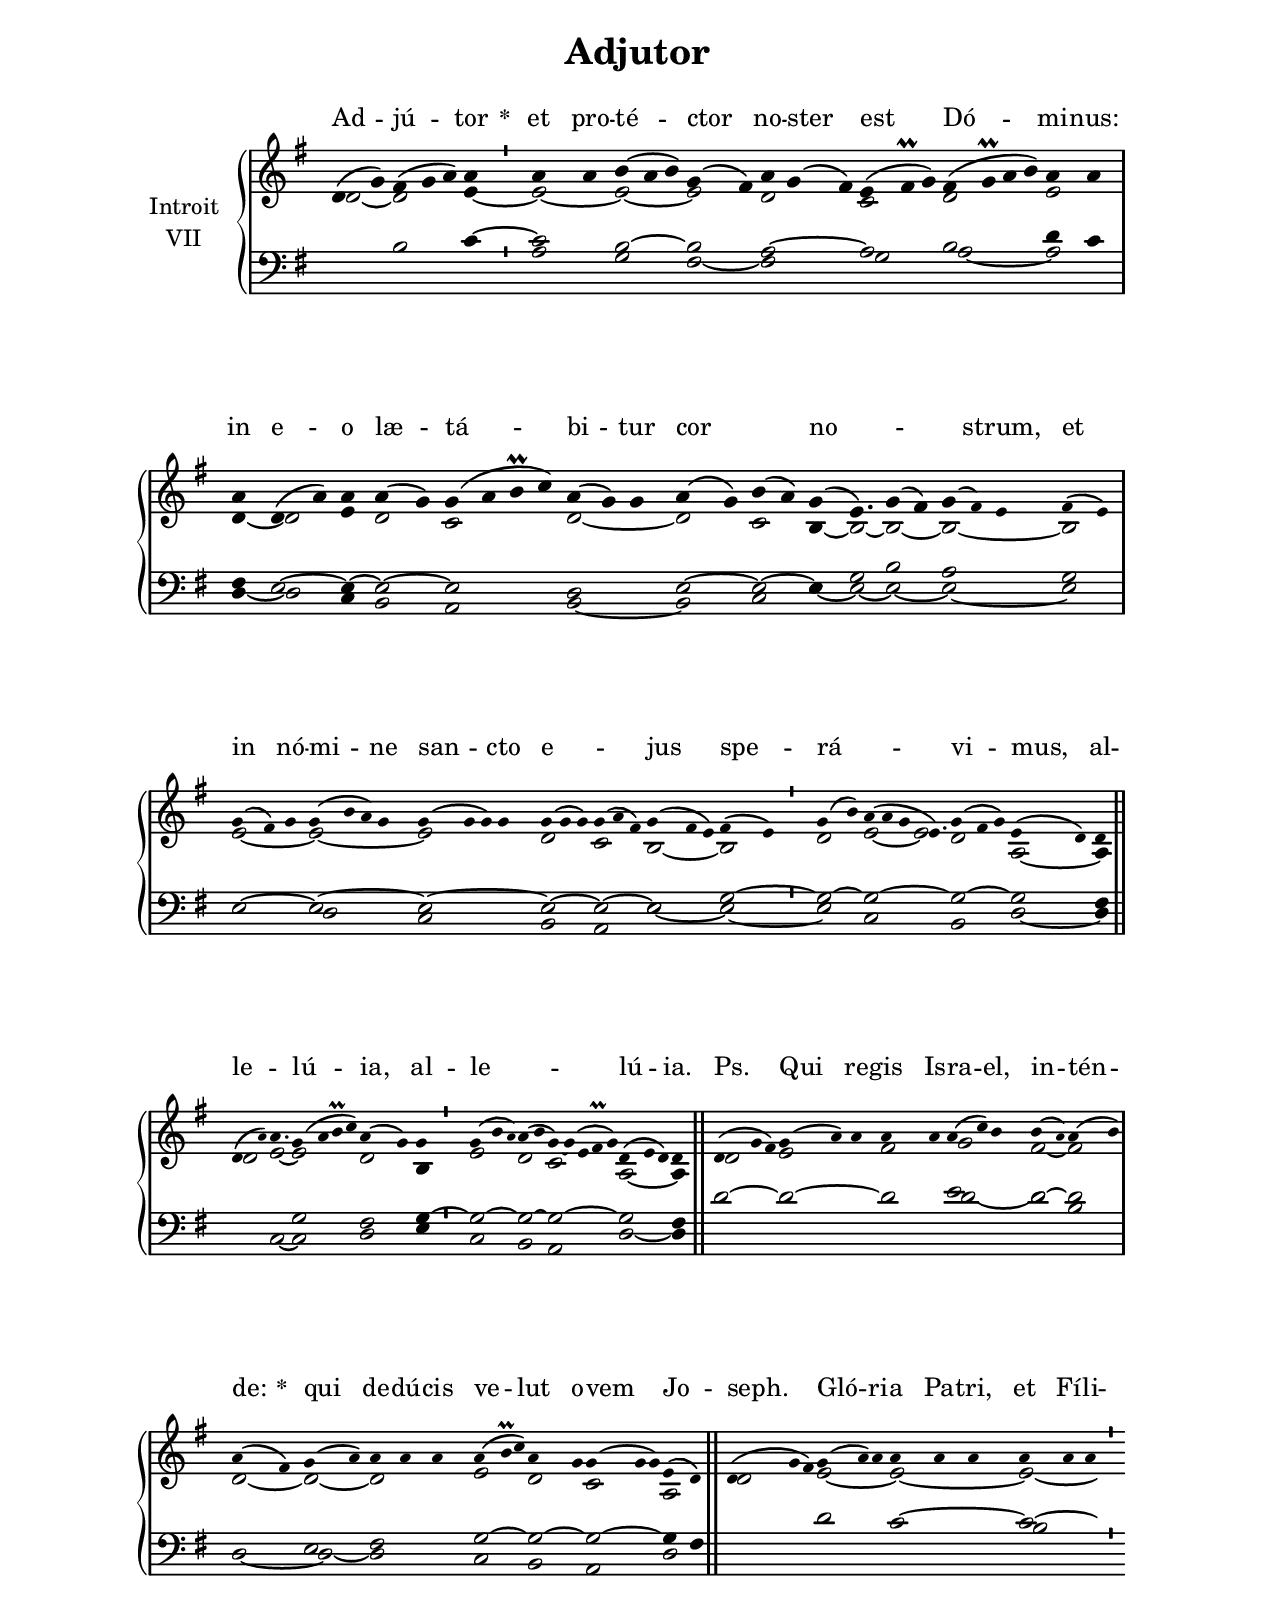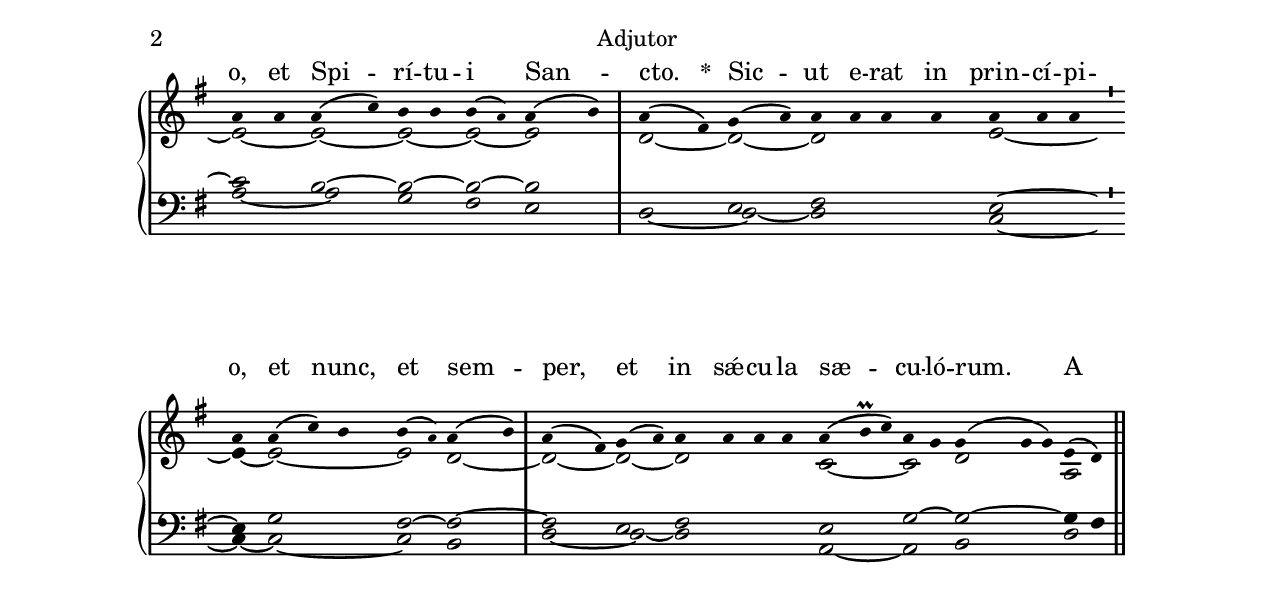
\version "2.18"
\include "gregorian.ly"
\include "noh2.ily"


%Page reference: page iii.162
%(volume.page)

global = {
 \key d \mixolydian
 \cadenzaOn 
}

\header {
  title = \markup \center-column {"Adjutor" \vspace #1 }
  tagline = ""
  composer = ""
}

\paper {
 #(include-special-characters)
  oddHeaderMarkup = \markup \fill-line {
    \line {}
    \center-column {
      \on-the-fly #first-page     " "
      \on-the-fly #not-first-page "Adjutor"
    }
    \line { \on-the-fly #print-page-number-check-first \fromproperty #'page:page-number-string }
  }
  evenHeaderMarkup = \markup \fill-line {
    \line { \on-the-fly #print-page-number-check-first \fromproperty #'page:page-number-string }
    \center-column { "Adjutor" }
    \line {}
  }
}

chantText = \lyricmode {
Ad -- jú -- tor 
\set stanza = " * " et pro -- té -- ctor no -- ster est Dó -- mi -- nus: 
in e -- o læ -- tá -- bi -- tur cor _ no -- _ _ strum, 
et in nó -- mi -- ne san -- cto e -- _ jus spe -- rá -- _ vi -- mus, 
al -- le -- _ lú -- ia, al -- le -- _ lú -- ia. Ps. 
Qui re -- gis Is -- ra -- el, in -- tén -- de: 
\set stanza = " * " 
qui de -- dú -- cis ve -- lut o -- vem Jo -- seph. 
Gló -- ri -- a Pa -- tri, et Fí -- li -- o, et Spi -- rí -- tu -- i San -- cto. 
\set stanza = " * " 
Sic -- ut e -- rat in prin -- cí -- pi -- o, et nunc, et sem -- per, 
et in sǽ -- cu -- la sæ -- cu -- ló -- rum. A -- men. }

chantMusic = {
\tieDown   d'4 ( g'4) fis'4 ( g'4 a'4) a'4 \divisioMinima
 a'4 a'4 b'4 ( a'4 b'4) g'4 ( fis'4) a'4 g'4 ( fis'4) e'4 ( fis'\prall g'4) fis'4 ( g'\prall a'4 b'4) a'4 a'4 \divisioMaxima
 a'4 d'4 ( a'4) a'4 a'4 ( g'4) g'4 ( a'4 b'\prall c''4) a'4 ( g'4) g'4 a'4 ( g'4) b'4 ( a'4) g'4 ( e'4.) g'4 ( fis'4) g'4 ( \tiny fis') e' 4 fis'4 ( e'4) \divisioMaxima
 g'4 ( fis'4) g'4 g'4 ( b'4 a'4) g'4 g'4 ( g'4 g'4) g'4 g'4 ( g'4 g'4) g'4 ( a'4 fis'4) g'4 ( \tiny fis' e' 4) fis'4 ( e'4) \divisioMinima
 g'4 ( b'4) a'4 ( a'4 g'4 e'4.) g'4 ( fis'4 g'4) e'4 ( d'4) d'4 \finalis
 d'4 ( \once \tweak #'font-size #-4 a' ) a'4. g'4 ( a'4 b'\prall c''4) a'4 ( g'4) g'4 \divisioMinima
 g'4 ( b'4 \once \tweak #'font-size #-4 a' ) a'4 ( b'4 g'4) ~ g'4 ( e'4 fis'\prall g'4) d'4 ( e'4 d'4) d'4 \finalis
 d'4 ( g'4 fis'4) g'4 ( a'4) a'4 a'4 a'4 a'4 ( c''4) b'4 b'4 ( \once \tweak #'font-size #-4 a' ) a'4 ( b'4) \divisioMaxima
 a'4 ( fis'4) g'4 ( a'4) a'4 a'4 a'4 a'4 ( b'\prall c''4) a'4 g'4 g'4 ( g'4 g'4) e'4 ( d'4) \finalis
  d'4 ( g'4 fis'4) g'4 ( a'4) a'4 a'4 a'4 a'4 a'4 a'4 a'4 \divisioMinima
 a'4 a'4 a'4 ( c''4) b'4 b'4 b'4 ( \once \tweak #'font-size #-4 a' ) a'4 ( b'4) \divisioMaxima
 a'4 ( fis'4) g'4 ( a'4) a'4 a'4 a'4 a'4 a'4 a'4 a'4 \divisioMinima
 a'4 a'4 ( c''4) b'4 b'4 ( \once \tweak #'font-size #-4 a' ) a'4 ( b'4) \divisioMaxima
 a'4 ( fis'4) g'4 ( a'4) a'4 a'4 a'4 a'4 a'4 ( b'\prall c''4) a'4 g'4 g'4 ( g'4 g'4) e'4 ( d'4) \finalis

}

altoMusic = {
d'2 ~ d'2*3/2 e'4 ~ \divisioMinima
e'2 ~ e'2*3/2 ~ e'2 d'2*3/2 c'2*3/2 d'2*4/2 e'2 \divisioMaxima
d'4 ~ d'2 e'4 d'2 c'2*4/2 d'2*3/2 ~ d'2 c'2 b4 ~ b2*3/4 ~ b2 ~ b2*3/2 ~ b2 \divisioMaxima
e'2*3/2 ~ e'2*4/2 ~ e'2*4/2 d'2*3/2 c'2*3/2 b2*3/2 ~ b2 \divisioMinima
d'2 e'2*3/2 ~ e'2*3/4 d'2*3/2 a2 ~ a4 \finalis
d'2 e'2*3/4 ~ e'2*4/2 d'2 b4 \divisioMinima
e'2*3/2 d'2 c'2*5/2 a2*3/2 ~ a4 \finalis
d'2*3/2 e'2*3/2 fis'2 g'2*3/2 fis'2 ~ fis'2 \divisioMaxima
d'2 ~ d'2 ~ d'2*3/2 e'2*3/2 d'2 c'2*3/2 a2 d'2*3/2 e'2*3/2 ~ e'2*3/2 ~ e'2*3/2 ~ \divisioMinima
e'2 ~ e'2 ~ e'2 ~ e'2 ~ e'2 \divisioMaxima
d'2 ~ d'2 ~ d'2*4/2 e'2*3/2 ~ \divisioMinima
e'4 ~ e'2*3/2 ~ e'2 d'2 ~ \divisioMaxima
d'2 ~ d'2 ~ d'2*4/2 c'2*3/2 ~ c'2 d'2*3/2 a2 \finalis
}

tenorMusic = {
r2 b2*3/2 c'4 ~ \divisioMinima
c'2 b2*3/2 ~ b2 a2*3/2 ~ a2*3/2 b2*4/2 d'4 c'4 \divisioMaxima
fis4 e2 ~ e4 ~ e2 ~ e2*4/2 d2*3/2 e2 ~ e2 ~ e4 g2*3/4 b2 a2*3/2 g2 \divisioMaxima
e2*3/2 ~ e2*4/2 ~ e2*4/2 ~ e2*3/2 ~ e2*3/2 ~ e2*3/2 g2 ~ \divisioMinima
g2 ~ g2*9/4 ~ g2*3/2 ~ g2 fis4 \finalis
r2*7/4 g2*4/2 fis2 g4 ~ \divisioMinima
g2*3/2 ~ g2 ~ g2*5/2 ~ g2*3/2 fis4 \finalis
d'2*3/2 ~ d'2*3/2 ~ d'2 e'2*3/2 d'2 ~ d'2 \divisioMaxima
r2 e2 fis2*3/2 g2*3/2 ~ g2 ~ g2*3/2 ~ g4 fis4 r2*3/2 d'2*3/2 c'2*3/2 ~ c'2*3/2 ~ \divisioMinima
c'2 b2 ~ b2 ~ b2 ~ b2 \divisioMaxima
r2 e2 fis2*4/2 e2*3/2 ~ \divisioMinima
e4 g2*3/2 fis2 ~ fis2 ~ \divisioMaxima
fis2 e2 fis2*4/2 e2*3/2 g2 ~ g2*3/2 ~ g4 fis4 \finalis
}

bassMusic = {
r2*6/2 \divisioMinima
a2 g2*3/2 fis2 ~ fis2*3/2 g2*3/2 a2*4/2 ~ a2 \divisioMaxima
d4 ~ d2 c4 b,2 a,2*4/2 b,2*3/2 ~ b,2 c2 e4 ~ e2*3/4 ~ e2 ~ e2*3/2 ~ e2 \divisioMaxima
r2*3/2 d2*4/2 c2*4/2 b,2*3/2 a,2*3/2 e2*3/2 ~ e2 ~ \divisioMinima
e2 c2*9/4 b,2*3/2 d2 ~ d4 \finalis
r2 c2*3/4 ~ c2*4/2 d2 e4 \divisioMinima
c2*3/2 b,2 a,2*5/2 d2*3/2 ~ d4 \finalis
r2*8/2 d'2*3/2 ~ d'2 b2 \divisioMaxima
d2 ~ d2 ~ d2*3/2 c2*3/2 b,2 a,2*3/2 d2 r2*9/2 b2*3/2 \divisioMinima
a2 ~ a2 g2 fis2 e2 \divisioMaxima
d2 ~ d2 ~ d2*4/2 c2*3/2 ~ \divisioMinima
c4 ~ c2*3/2 ~ c2 b,2 \divisioMaxima
d2 ~ d2 ~ d2*4/2 a,2*3/2 ~ a,2 b,2*3/2 d2 \finalis
}

voiceLines = {
\voiceLineStyle


}

\score{
  <<
    \new GrandStaff <<
      \set GrandStaff.autoBeaming = ##f
      \set GrandStaff.instrumentName = \markup \center-column {
        "Introit"
        "VII"
      }
      \new Staff = up <<
        \new Voice = "chant" {
          \voiceOne \global \chantMusic
        }
        \new Voice {
          \voiceTwo \global \altoMusic
        }
      >>

      \new Staff = down <<
        \clef bass
        \new Voice {
          \voiceOne \global \tenorMusic
        }
        \new Voice {
          \voiceTwo \global \bassMusic
        }
	\new Voice {
        \voiceThree \global \voiceLines
        }
      >>
    >>
    \new Lyrics \lyricsto chant {
      \chantText
    }
  >>
  \layout{
  }
  \midi{
    \tempo 4 = 125
  }
}
